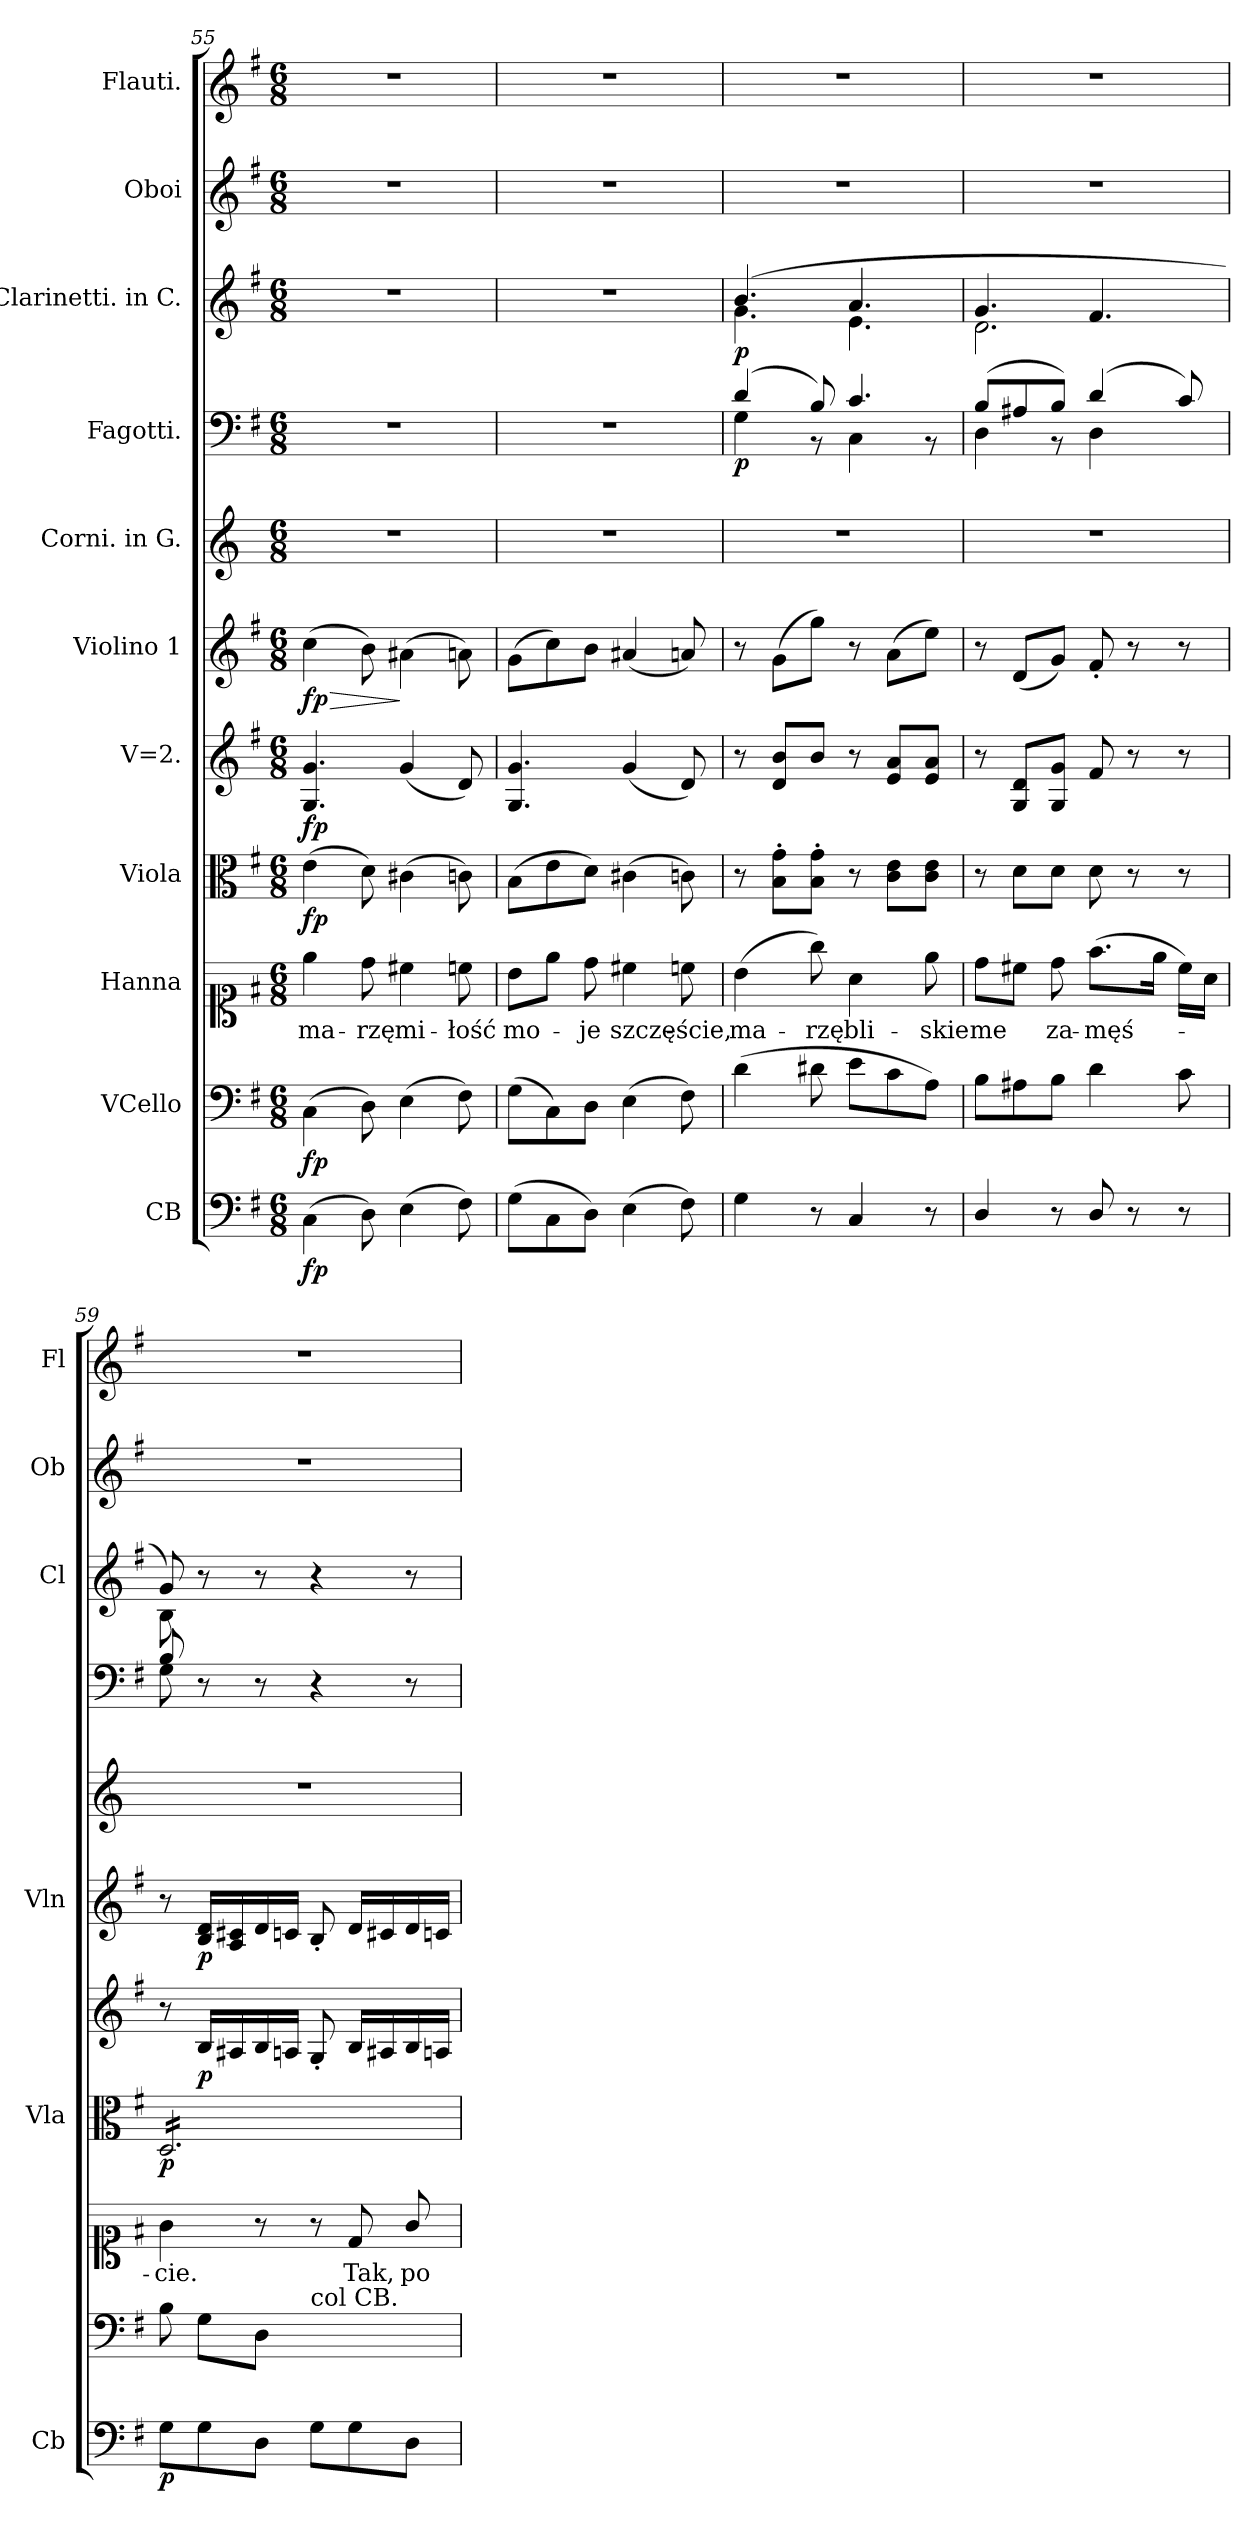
**kern	**dynam	**kern	**dynam	**kern	**text	**kern	**dynam	**kern	**dynam	**kern	**dynam	**kern	**kern	**dynam	**kern	**dynam	**kern	**kern
*part11	*part11	*part10	*part10	*part9	*part9	*part8	*part8	*part7	*part7	*part6	*part6	*part5	*part4	*part4	*part3	*part3	*part2	*part1
*staff11	*staff11	*staff10	*staff10	*staff9	*staff9	*staff8	*staff8	*staff7	*staff7	*staff6	*staff6	*staff5	*staff4	*staff4	*staff3	*staff3	*staff2	*staff1
*I"CB	*	*I"VCello	*	*I"Hanna	*	*I"Viola	*	*I"V=2.	*	*I"Violino 1	*	*I"Corni. in G.	*I"Fagotti.	*	*I"Clarinetti. in C.	*	*I"Oboi	*I"Flauti.
*I'Cb	*	*	*	*	*	*I'Vla	*	*	*	*I'Vln	*	*	*	*	*I'Cl	*	*I'Ob	*I'Fl
*clefF4	*	*clefF4	*	*clefC1	*	*clefC3	*	*clefG2	*	*clefG2	*	*clefG2	*clefF4	*	*clefG2	*	*clefG2	*clefG2
*ITrd8c12	*	*	*	*	*	*	*	*	*	*	*	*ITrd3c5	*	*	*	*	*	*
*k[f#]	*	*k[f#]	*	*k[f#]	*	*k[f#]	*	*k[f#]	*	*k[f#]	*	*k[f#]	*k[f#]	*	*k[f#]	*	*k[f#]	*k[f#]
*M6/8	*	*M6/8	*	*M6/8	*	*M6/8	*	*M6/8	*	*M6/8	*	*M6/8	*M6/8	*	*M6/8	*	*M6/8	*M6/8
=55	=55	=55	=55	=55	=55	=55	=55	=55	=55	=55	=55	=55	=55	=55	=55	=55	=55	=55
!	!LO:DY:b	!	!LO:DY:b	!	!	!	!	!	!	!	!LO:HP:b	!	!	!	!	!	!	!
(4CC\	fp.	(4C\	fp.	4ee\	ma-	(4e\	fp	4.G/ 4.g/	fp	(4cc\	> fp	2.r	2.r	.	2.r	.	2.r	2.r
8DD\)	.	8D\)	.	8dd\	-rzę	8d\)	.	.	.	8b\)	.	.	.	.	.	.	.	.
(4EE\	.	(4E\	.	4cc#X\	mi-	(4c#X\	.	(4g/	.	(4a#X\	]	.	.	.	.	.	.	.
8FF#\)	.	8F#\)	.	8ccn\	-łość	8cn\)	.	8d/)	.	8an\)	.	.	.	.	.	.	.	.
=56	=56	=56	=56	=56	=56	=56	=56	=56	=56	=56	=56	=56	=56	=56	=56	=56	=56	=56
(8GG\L	.	(8G\L	.	8b\L	mo-	(8B\L	.	4.G/ 4.g/	.	(8g\L	.	2.r	2.r	.	2.r	.	2.r	2.r
8CC\	.	8C\)	.	8ee\J	.	8e\	.	.	.	8cc\)	.	.	.	.	.	.	.	.
8DD\J)	.	8D\J	.	8dd\	-je	8d\J)	.	.	.	8b\J	.	.	.	.	.	.	.	.
(4EE\	.	(4E\	.	4cc#X\	szczę-	(4c#X\	.	(4g/	.	(4a#X/	.	.	.	.	.	.	.	.
8FF#\)	.	8F#\)	.	8ccn\	-ście,	8cn\)	.	8d/)	.	8an/)	.	.	.	.	.	.	.	.
=57	=57	=57	=57	=57	=57	=57	=57	=57	=57	=57	=57	=57	=57	=57	=57	=57	=57	=57
*	*	*	*	*	*	*	*	*	*	*	*	*	*^	*	*^	*	*	*
4GG\	.	(4d\	.	(4b\	ma-	8r	.	8r	.	8r	.	2.r	(4d/	4G\	p	(4.b/	4.g\	p	2.r	2.r
.	.	.	.	.	.	8B'\ 8g'\L	.	8d/ 8b/L	.	(8g\L	.	.	.	.	.	.	.	.	.	.
8r	.	8d#X\	.	8gg\)	-rzę	8B'\ 8g'\J	.	8b/J	.	8gg\J)	.	.	8B/)	8r	.	.	.	.	.	.
4CC/	.	8e\L	.	4a\	bli-	8r	.	8r	.	8r	.	.	4.c/	4C\	.	4.a/	4.e\	.	.	.
.	.	8c\	.	.	.	8c\ 8e\L	.	8e/ 8a/L	.	(8a\L	.	.	.	.	.	.	.	.	.	.
8r	.	8A\J)	.	8ee\	-skie	8c\ 8e\J	.	8e/ 8a/J	.	8ee\J)	.	.	.	8r	.	.	.	.	.	.
=58	=58	=58	=58	=58	=58	=58	=58	=58	=58	=58	=58	=58	=58	=58	=58	=58	=58	=58	=58	=58
4DD/	.	8B\L	.	8dd\L	me	8r	.	8r	.	8r	.	2.r	(<8B/L	4D\	.	4.g/	2.d\	.	2.r	2.r
.	.	8A#X\	.	8cc#X\J	.	8d\L	.	8G/ 8d/L	.	(8d/L	.	.	8A#X/	.	.	.	.	.	.	.
8r	.	8B\J	.	8dd\	za-	8d\J	.	8G/ 8g/J	.	8g/J)	.	.	8B/J)	8r	.	.	.	.	.	.
8DD/	.	4d\	.	(8.ff#\L	-męś-	8d\	.	8f#/	.	8f#'/	.	.	(<4d/	4D\	.	4.f#/	.	.	.	.
8r	.	.	.	.	.	8r	.	8r	.	8r	.	.	.	.	.	.	.	.	.	.
.	.	.	.	16ee\Jk	.	.	.	.	.	.	.	.	.	.	.	.	.	.	.	.
8r	.	8c\	.	16cc#\LL)	.	8r	.	8r	.	8r	.	.	8c/)	8ryy	.	.	.	.	.	.
.	.	.	.	16a\JJ	.	.	.	.	.	.	.	.	.	.	.	.	.	.	.	.
=59	=59	=59	=59	=59	=59	=59	=59	=59	=59	=59	=59	=59	=59	=59	=59	=59	=59	=59	=59	=59
*	*	*	*	*	*	*tremolo	*	*	*	*	*	*	*	*	*	*	*	*	*	*
8GG\L	p	8B\	.	4g\	-cie.	16D/LL	p	8r	.	8r	.	2.r	8B/	8G\	.	8g/)	8B\	.	2.r	2.r
.	.	.	.	.	.	16D/	.	.	.	.	.	.	.	.	.	.	.	.	.	.
8GG\	.	8G\L	.	.	.	16D/	.	16B/LL	p	16B/ 16d/LL	p	.	8r	8ryy	.	8r	8ryy	.	.	.
.	.	.	.	.	.	16D/	.	16A#X/	.	16A/ 16c#X/	.	.	.	.	.	.	.	.	.	.
8DD\J	.	8D\J	.	8r	.	16D/	.	16B/	.	16d/	.	.	8r	2ryy	.	8r	2ryy	.	.	.
.	.	.	.	.	.	16D/	.	16An/JJ	.	16cn/JJ	.	.	.	.	.	.	.	.	.	.
!	!	!LO:TX:a:t=col CB.	!	!	!	!	!	!	!	!	!	!	!	!	!	!	!	!	!	!
8GG\L	.	8G\Lyy	.	8r	.	16D/	.	8G'/	.	8B'/	.	.	4r	.	.	4r	.	.	.	.
.	.	.	.	.	.	16D/	.	.	.	.	.	.	.	.	.	.	.	.	.	.
8GG\	.	8G\yy	.	8d/	Tak,	16D/	.	16B/LL	.	16d/LL	.	.	.	.	.	.	.	.	.	.
.	.	.	.	.	.	16D/	.	16A#X/	.	16c#X/	.	.	.	.	.	.	.	.	.	.
8DD\J	.	8D\Jyy	.	8g/	po-	16D/	.	16B/	.	16d/	.	.	8r	.	.	8r	.	.	.	.
.	.	.	.	.	.	16D/JJ	.	16An/JJ	.	16cn/JJ	.	.	.	.	.	.	.	.	.	.
*	*	*	*	*	*	*Xtremolo	*	*	*	*	*	*	*	*	*	*	*	*	*	*
*	*	*	*	*	*	*	*	*	*	*	*	*	*v	*v	*	*	*	*	*	*
*	*	*	*	*	*	*	*	*	*	*	*	*	*	*	*v	*v	*	*	*
=	=	=	=	=	=	=	=	=	=	=	=	=	=	=	=	=	=	=
*-	*-	*-	*-	*-	*-	*-	*-	*-	*-	*-	*-	*-	*-	*-	*-	*-	*-	*-
